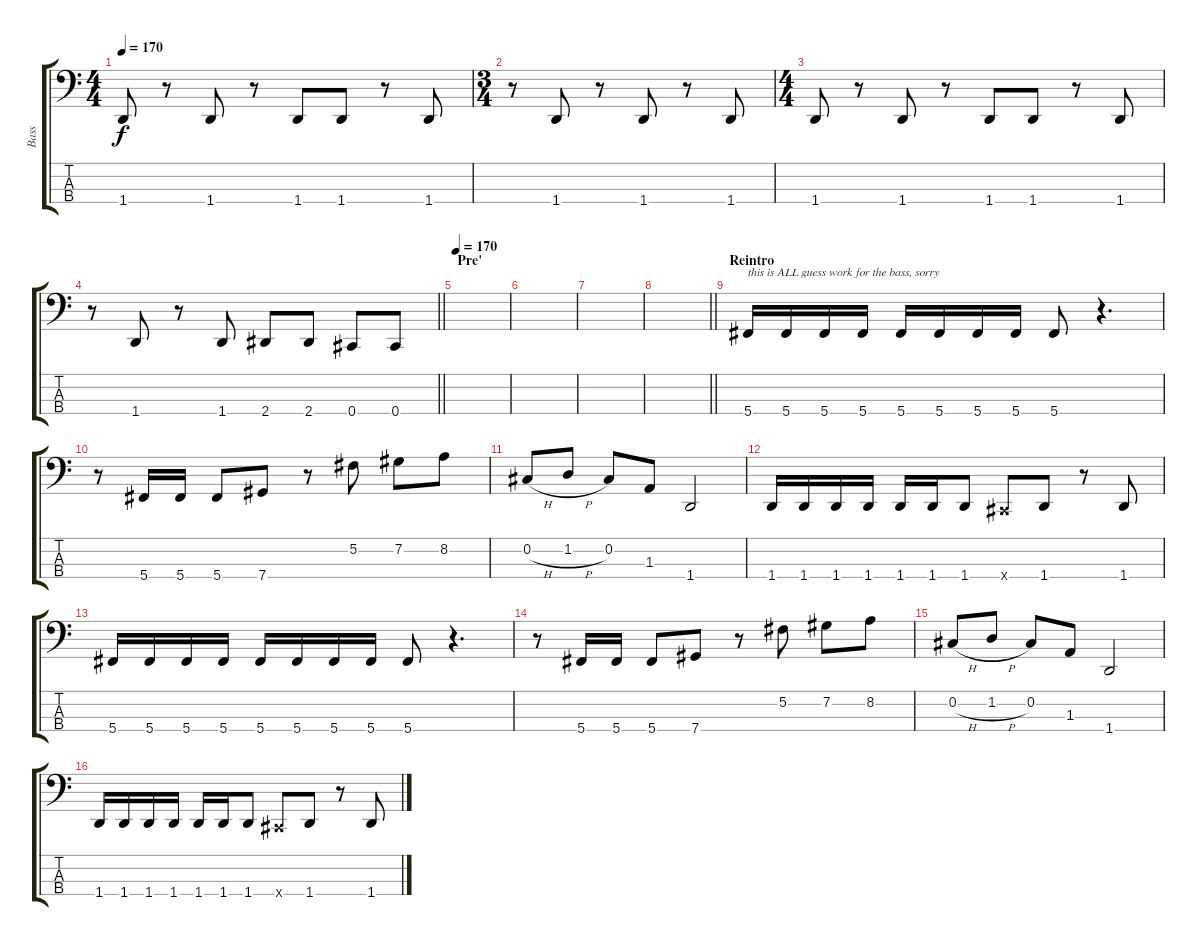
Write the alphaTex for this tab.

\track ("Bass" "Bass") {instrument electricbasspick}
\staff {score tabs}
\tuning (Gb2 Db2 Ab1 Db1) {hide}
\ts (4 4)
\tempo 170
\clef f4
\ks c
1.4.8{dy f} r.8 1.4.8 r.8 1.4.8 1.4.8 r.8 1.4.8 |
\ts (3 4)
r.8 1.4.8 r.8 1.4.8 r.8 1.4.8 |
\ts (4 4)
1.4.8 r.8 1.4.8 r.8 1.4.8 1.4.8 r.8 1.4.8 |
\barLineRight lightlight
r.8 1.4.8 r.8 1.4.8 2.4.8 2.4.8 0.4.8 0.4.8 |
\section ("" "Pre'")
\tempo 170
|
|
|
\barLineRight lightlight
|
\section ("" "Reintro")
5.4.16{txt "this is ALL guess work for the bass, sorry"} 5.4.16 5.4.16 5.4.16 5.4.16 5.4.16 5.4.16 5.4.16 5.4.8 r.4{d} |
r.8 5.4.16 5.4.16 5.4.8 7.4.8 r.8 5.2.8 7.2.8 8.2.8 |
0.2{h}.8 1.2{h}.8 0.2.8 1.3.8 1.4.2 |
1.4.16 1.4.16 1.4.16 1.4.16 1.4.16 1.4.16 1.4.8 0.4{x}.8 1.4.8 r.8 1.4.8 |
5.4.16 5.4.16 5.4.16 5.4.16 5.4.16 5.4.16 5.4.16 5.4.16 5.4.8 r.4{d} |
r.8 5.4.16 5.4.16 5.4.8 7.4.8 r.8 5.2.8 7.2.8 8.2.8 |
0.2{h}.8 1.2{h}.8 0.2.8 1.3.8 1.4.2 |
1.4.16 1.4.16 1.4.16 1.4.16 1.4.16 1.4.16 1.4.8 0.4{x}.8 1.4.8 r.8 1.4.8
